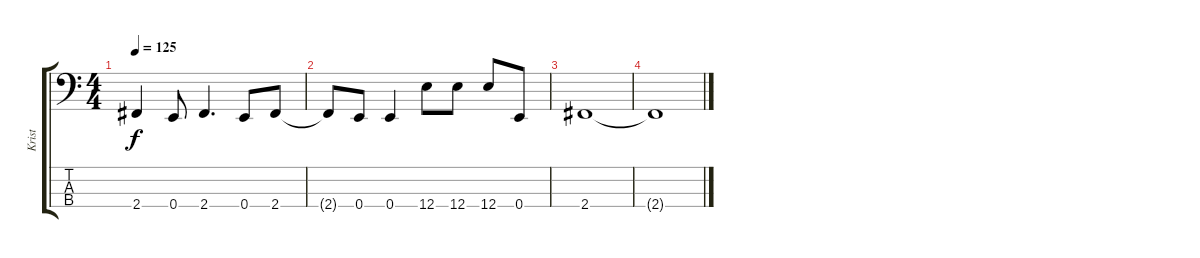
\track ("Krist" "Krist") {instrument electricbasspick}
\staff {score tabs}
\tuning (G2 D2 A1 E1) {hide}
\ts (4 4)
\tempo 125
\clef f4
\ks c
2.4.4{dy f} 0.4.8 2.4.4{d} 0.4.8 2.4.8 |
2.4{t}.8 0.4.8 0.4.4 12.4.8 12.4.8 12.4.8 0.4.8 |
2.4.1 |
2.4{t}.1
